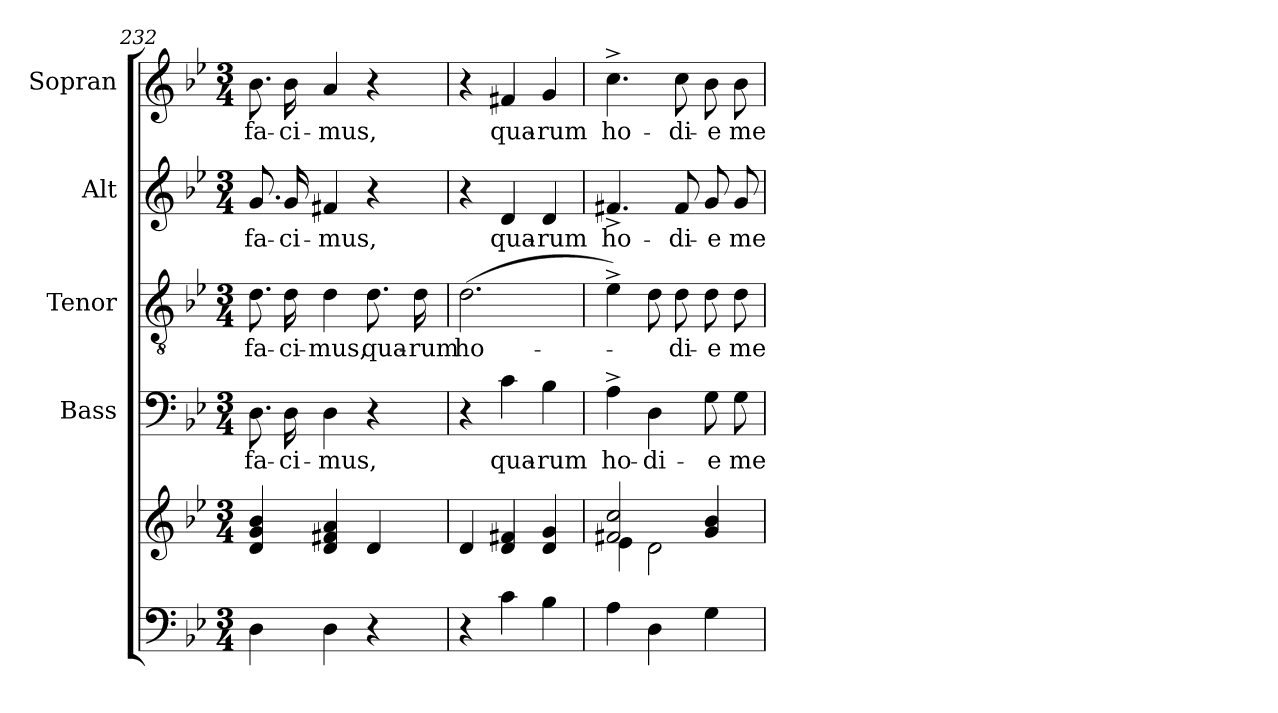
**kern	**kern	**kern	**text	**kern	**text	**kern	**text	**kern	**text
*part5	*part5	*part4	*part4	*part3	*part3	*part2	*part2	*part1	*part1
*staff6	*staff5	*staff4	*staff4	*staff3	*staff3	*staff2	*staff2	*staff1	*staff1
*	*	*I"Bass	*	*I"Tenor	*	*I"Alt	*	*I"Sopran	*
*	*	*I'B.	*	*I'T.	*	*I'A.	*	*I'S.	*
*clefF4	*clefG2	*clefF4	*	*clefGv2	*	*clefG2	*	*clefG2	*
*k[b-e-]	*k[b-e-]	*k[b-e-]	*	*k[b-e-]	*	*k[b-e-]	*	*k[b-e-]	*
*B-:	*B-:	*B-:	*	*B-:	*	*B-:	*	*B-:	*
*M3/4	*M3/4	*M3/4	*	*M3/4	*	*M3/4	*	*M3/4	*
=232	=232	=232	=232	=232	=232	=232	=232	=232	=232
!	!	!	!LO:LY:b	!	!LO:LY:b	!	!LO:LY:b	!	!LO:LY:b
4D\	4d/ 4g/ 4b-/	8.D\	fa-	8.d\	fa-	8.g/	fa-	8.b-\	fa-
!	!	!	!LO:LY:b	!	!LO:LY:b	!	!LO:LY:b	!	!LO:LY:b
.	.	16D\	-ci-	16d\	-ci-	16g/	-ci-	16b-\	-ci-
!	!	!	!LO:LY:b	!	!LO:LY:b	!	!LO:LY:b	!	!LO:LY:b
4D\	4d/ 4f#X/ 4a/	4D\	-mus,	4d\	-mus,	4f#X/	-mus,	4a/	-mus,
!	!	!	!	!	!LO:LY:b	!	!	!	!
4r	4d/	4r	.	8.d\	qua-	4r	.	4r	.
!	!	!	!	!	!LO:LY:b	!	!	!	!
.	.	.	.	16d\	-rum	.	.	.	.
=233	=233	=233	=233	=233	=233	=233	=233	=233	=233
!	!	!	!	!	!LO:LY:b	!	!	!	!
4r	4d/	4r	.	(>2.d\	ho-	4r	.	4r	.
!	!	!	!LO:LY:b	!	!	!	!LO:LY:b	!	!LO:LY:b
4c\	4d/ 4f#X/	4c\	qua-	.	.	4d/	qua-	4f#X/	qua-
!	!	!	!LO:LY:b	!	!	!	!LO:LY:b	!	!LO:LY:b
4B-\	4d/ 4g/	4B-\	-rum	.	.	4d/	-rum	4g/	-rum
=234	=234	=234	=234	=234	=234	=234	=234	=234	=234
*	*^	*	*	*	*	*	*	*	*
!	!	!	!	!LO:LY:b	!	!	!	!LO:LY:b	!	!LO:LY:b
4A\	2f#X/ 2cc/	4e-\	4A^>\	ho-	4e-^>\)	.	4.f#X^>/	ho-	4.cc^>\	ho-
!	!	!	!	!LO:LY:b	!	!	!	!	!	!
4D\	.	2d\	4D\	-di-	8d\	.	.	.	.	.
!	!	!	!	!	!	!LO:LY:b	!	!LO:LY:b	!	!LO:LY:b
.	.	.	.	.	8d\	-di-	8f#/	-di-	8cc\	-di-
!	!	!	!	!LO:LY:b	!	!LO:LY:b	!	!LO:LY:b	!	!LO:LY:b
4G\	4g/ 4b-/	.	8G\	-e	8d\	-e	8g/	-e	8b-\	-e
!	!	!	!	!LO:LY:b	!	!LO:LY:b	!	!LO:LY:b	!	!LO:LY:b
.	.	.	8G\	me-	8d\	me-	8g/	me-	8b-\	me-
*	*v	*v	*	*	*	*	*	*	*	*
=	=	=	=	=	=	=	=	=	=
*-	*-	*-	*-	*-	*-	*-	*-	*-	*-
